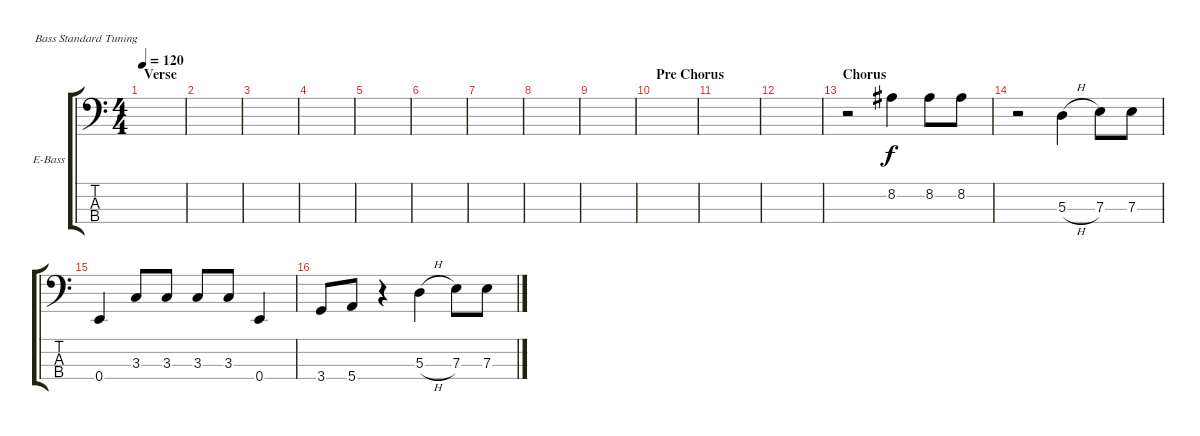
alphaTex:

\defaultSystemsLayout 4
\bracketExtendMode groupsimilarinstruments
\firstSystemTrackNameOrientation horizontal
\otherSystemsTrackNameOrientation horizontal
\track ("Electric Bass" "E-Bass") {instrument electricbassfinger}
\staff {score tabs}
\tuning (G2 D2 A1 E1)
\ts (4 4)
\section ("" "Verse")
\tempo 120
\clef f4
\scale
0.333333
\ks c
|
\scale
0.333333 |
\scale
0.333333 |
\scale
0.333333 |
\scale
0.333333 |
\scale
0.333333 |
\scale
0.333333 |
\scale
0.333333 |
\scale
0.333333 |
\section ("" "Pre Chorus")
\scale
0.333333 |
\scale
0.333333 |
\scale
0.333333 |
\section ("" "Chorus")
\scale
0.333333 r.2 8.2.4 8.2.8 8.2.8 |
\scale
0.333333 r.2 5.3{h}.4 7.3.8 7.3.8 |
\scale
0.333333 0.4.4 3.3.8 3.3.8 3.3.8 3.3.8 0.4.4 |
\scale
0.333333 3.4.8 5.4.8 r.4 5.3{h}.4 7.3.8 7.3.8
